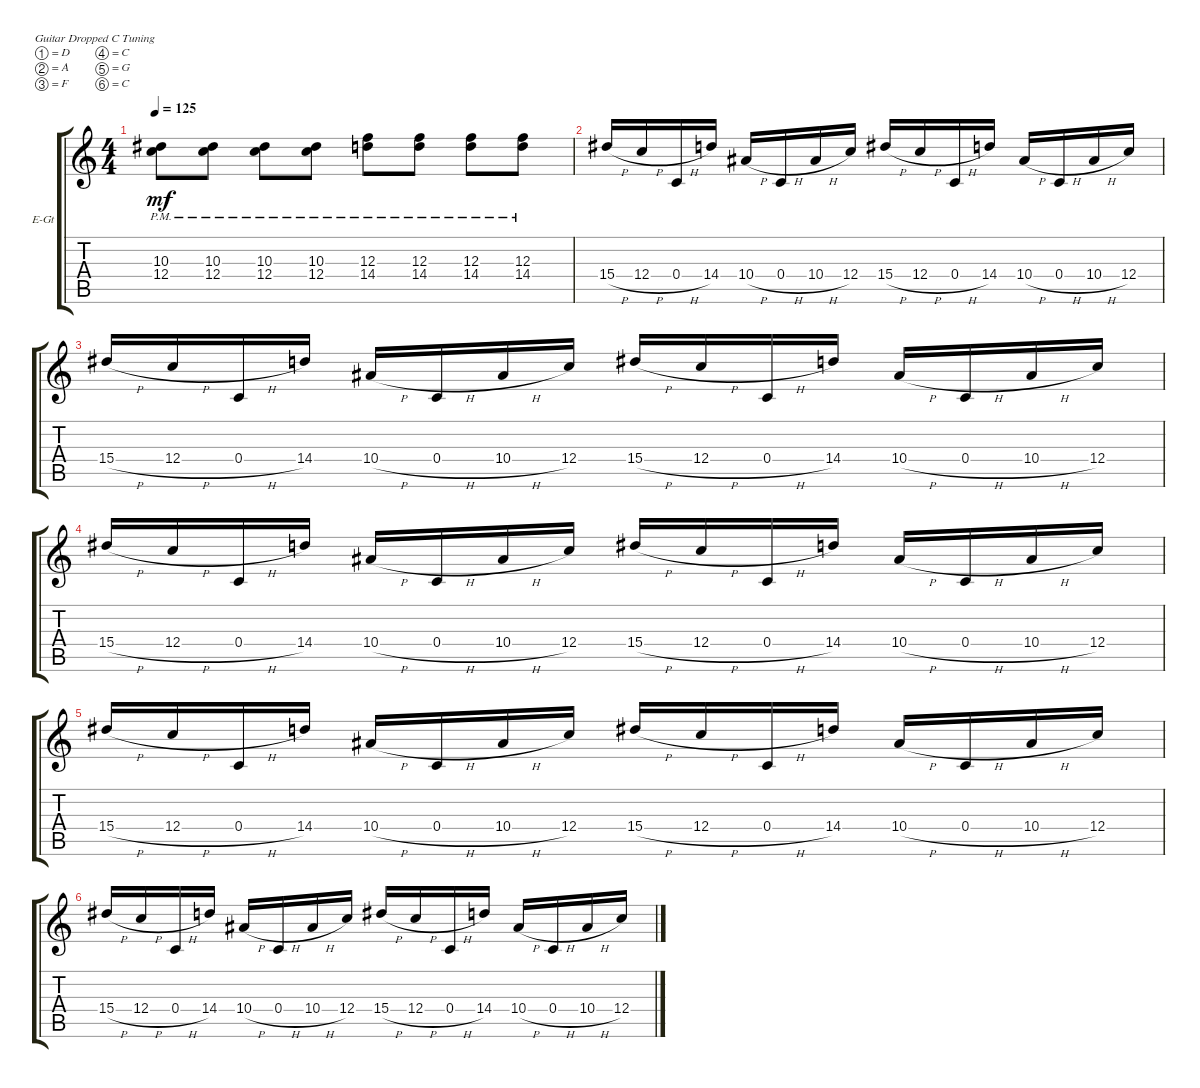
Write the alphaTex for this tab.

\defaultSystemsLayout 4
\bracketExtendMode groupsimilarinstruments
\firstSystemTrackNameOrientation horizontal
\otherSystemsTrackNameOrientation horizontal
\track ("Electric Guitar" "E-Gt") {instrument overdrivenguitar}
\staff {score tabs}
\tuning (D4 A3 F3 C3 G2 C2)
\ts (4 4)
\tempo 125
\clef g2
\ks c
(10.3{pm} 12.4{pm}).8{dy mf} (10.3{pm} 12.4{pm}).8 (10.3{pm} 12.4{pm}).8 (10.3{pm} 12.4{pm}).8 (12.3{pm} 14.4{pm}).8 (12.3{pm} 14.4{pm}).8 (12.3{pm} 14.4{pm}).8 (12.3{pm} 14.4{pm}).8 |
15.4{h}.16 12.4{h}.16 0.4{h}.16 14.4.16 10.4{h}.16 0.4{h}.16 10.4{h}.16 12.4.16 15.4{h}.16 12.4{h}.16 0.4{h}.16 14.4.16 10.4{h}.16 0.4{h}.16 10.4{h}.16 12.4.16 |
15.4{h}.16 12.4{h}.16 0.4{h}.16 14.4.16 10.4{h}.16 0.4{h}.16 10.4{h}.16 12.4.16 15.4{h}.16 12.4{h}.16 0.4{h}.16 14.4.16 10.4{h}.16 0.4{h}.16 10.4{h}.16 12.4.16 |
15.4{h}.16 12.4{h}.16 0.4{h}.16 14.4.16 10.4{h}.16 0.4{h}.16 10.4{h}.16 12.4.16 15.4{h}.16 12.4{h}.16 0.4{h}.16 14.4.16 10.4{h}.16 0.4{h}.16 10.4{h}.16 12.4.16 |
15.4{h}.16 12.4{h}.16 0.4{h}.16 14.4.16 10.4{h}.16 0.4{h}.16 10.4{h}.16 12.4.16 15.4{h}.16 12.4{h}.16 0.4{h}.16 14.4.16 10.4{h}.16 0.4{h}.16 10.4{h}.16 12.4.16 |
15.4{h}.16 12.4{h}.16 0.4{h}.16 14.4.16 10.4{h}.16 0.4{h}.16 10.4{h}.16 12.4.16 15.4{h}.16 12.4{h}.16 0.4{h}.16 14.4.16 10.4{h}.16 0.4{h}.16 10.4{h}.16 12.4.16
